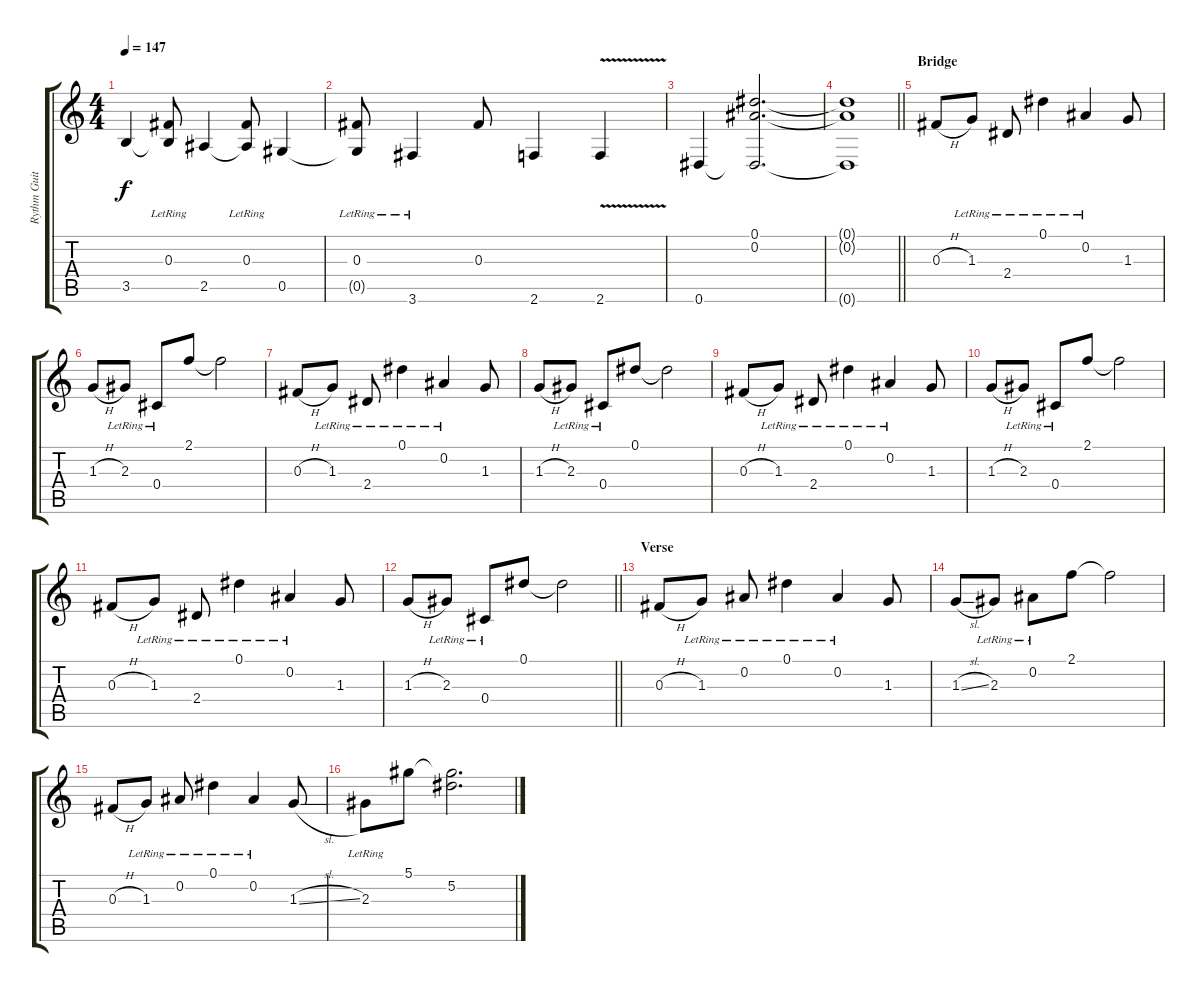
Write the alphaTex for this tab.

\track ("Rythm Guitar (Ryan Roxie)" "Rythm Guit") {instrument overdrivenguitar}
\staff {score tabs}
\tuning (Eb4 Bb3 Gb3 Db3 Ab2 Eb2) {hide}
\ts (4 4)
\tempo 147
\clef g2
\ks c
3.5.4{dy f} (0.3{lr} 3.5{t}).8 2.5.4 (0.3{lr} 2.5{t}).8 0.5.4 |
(0.3{lr} 0.5{t}).8 3.6{lr}.4 0.3.8 2.6.4 2.6{v}.4 |
0.6.4 (0.1 0.2 0.6{t}).2{d} |
\barLineRight lightlight
(0.1{t} 0.2{t} 0.6{t}).1 |
\section ("" "Bridge")
0.3{h}.8{instrument electricguitarjazz} 1.3{lr}.8 2.4{lr}.8 0.1{lr}.4 0.2{lr}.4 1.3.8 |
1.3{h}.8 2.3{lr}.8 0.4{lr}.8 2.1.8 2.1{t}.2 |
0.3{h}.8 1.3{lr}.8 2.4{lr}.8 0.1{lr}.4 0.2{lr}.4 1.3.8 |
1.3{h}.8 2.3{lr}.8 0.4{lr}.8 0.1.8 0.1{t}.2 |
0.3{h}.8 1.3{lr}.8 2.4{lr}.8 0.1{lr}.4 0.2{lr}.4 1.3.8 |
1.3{h}.8 2.3{lr}.8 0.4{lr}.8 2.1.8 2.1{t}.2 |
0.3{h}.8 1.3{lr}.8 2.4{lr}.8 0.1{lr}.4 0.2{lr}.4 1.3.8 |
\barLineRight lightlight
1.3{h}.8 2.3{lr}.8 0.4{lr}.8 0.1.8 0.1{t}.2 |
\section ("" "Verse")
0.3{h}.8 1.3{lr}.8 0.2{lr}.8 0.1{lr}.4 0.2{lr}.4 1.3.8 |
1.3{sl}.8 2.3{lr}.8 0.2{lr}.8 2.1.8 2.1{t}.2 |
0.3{h}.8 1.3{lr}.8 0.2{lr}.8 0.1{lr}.4 0.2{lr}.4 1.3{sl}.8 |
2.3{lr}.8 5.1.8 (5.1{t} 5.2).2{d}
